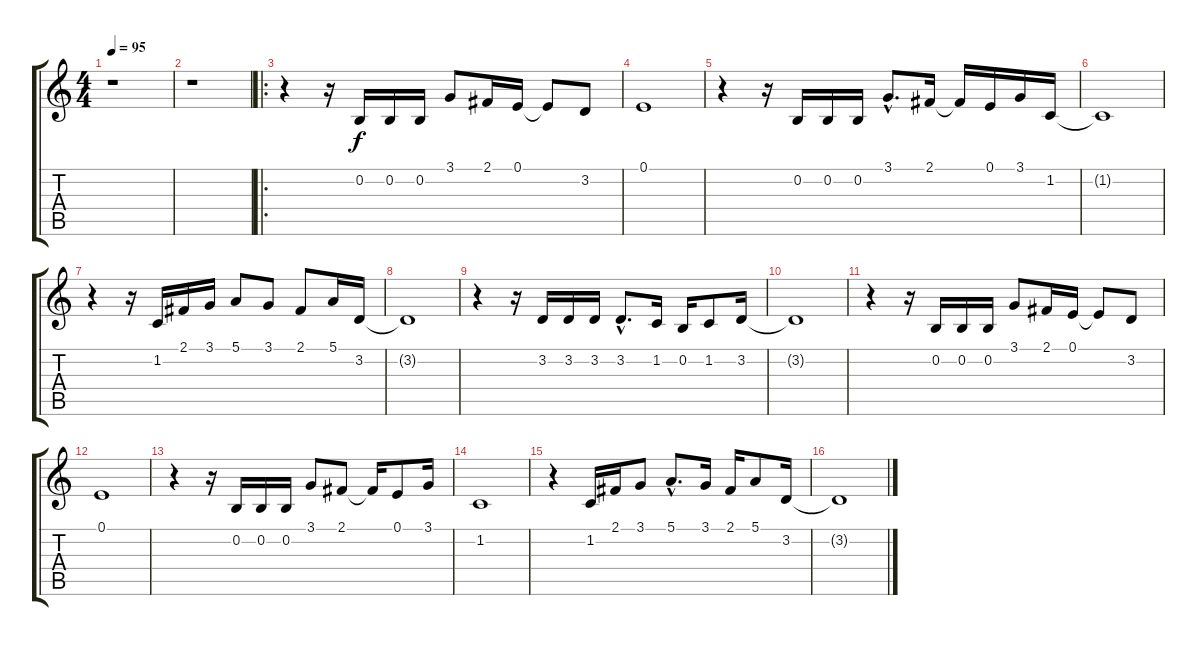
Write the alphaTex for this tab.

\track "" {instrument oboe}
\staff {score tabs}
\tuning (E4 B3 G3 D3 A2 E2) {hide}
\ts (4 4)
\tempo 95
\clef g2
\ks c
r.1{dy f instrument oboe} |
r.1 |
\ro
r.4 r.16 0.2.16 0.2.16 0.2.16 3.1.8 2.1.16 0.1.16 0.1{t}.8 3.2.8 |
0.1.1 |
r.4 r.16 0.2.16 0.2.16 0.2.16 3.1{hac}.8{d} 2.1.16 2.1{t}.16 0.1.16 3.1.16 1.2.16 |
1.2{t}.1 |
r.4 r.16 1.2.16 2.1.16 3.1.16 5.1.8 3.1.8 2.1.8 5.1.16 3.2.16 |
3.2{t}.1 |
r.4 r.16 3.2.16 3.2.16 3.2.16 3.2{hac}.8{d} 1.2.16 0.2.16 1.2.8 3.2.16 |
3.2{t}.1 |
r.4 r.16 0.2.16 0.2.16 0.2.16 3.1.8 2.1.16 0.1.16 0.1{t}.8 3.2.8 |
0.1.1 |
r.4 r.16 0.2.16 0.2.16 0.2.16 3.1.8 2.1.8 2.1{t}.16 0.1.8 3.1.16 |
1.2.1 |
r.4 1.2.16 2.1.16 3.1.8 5.1{hac}.8{d} 3.1.16 2.1.16 5.1.8 3.2.16 |
3.2{t}.1
